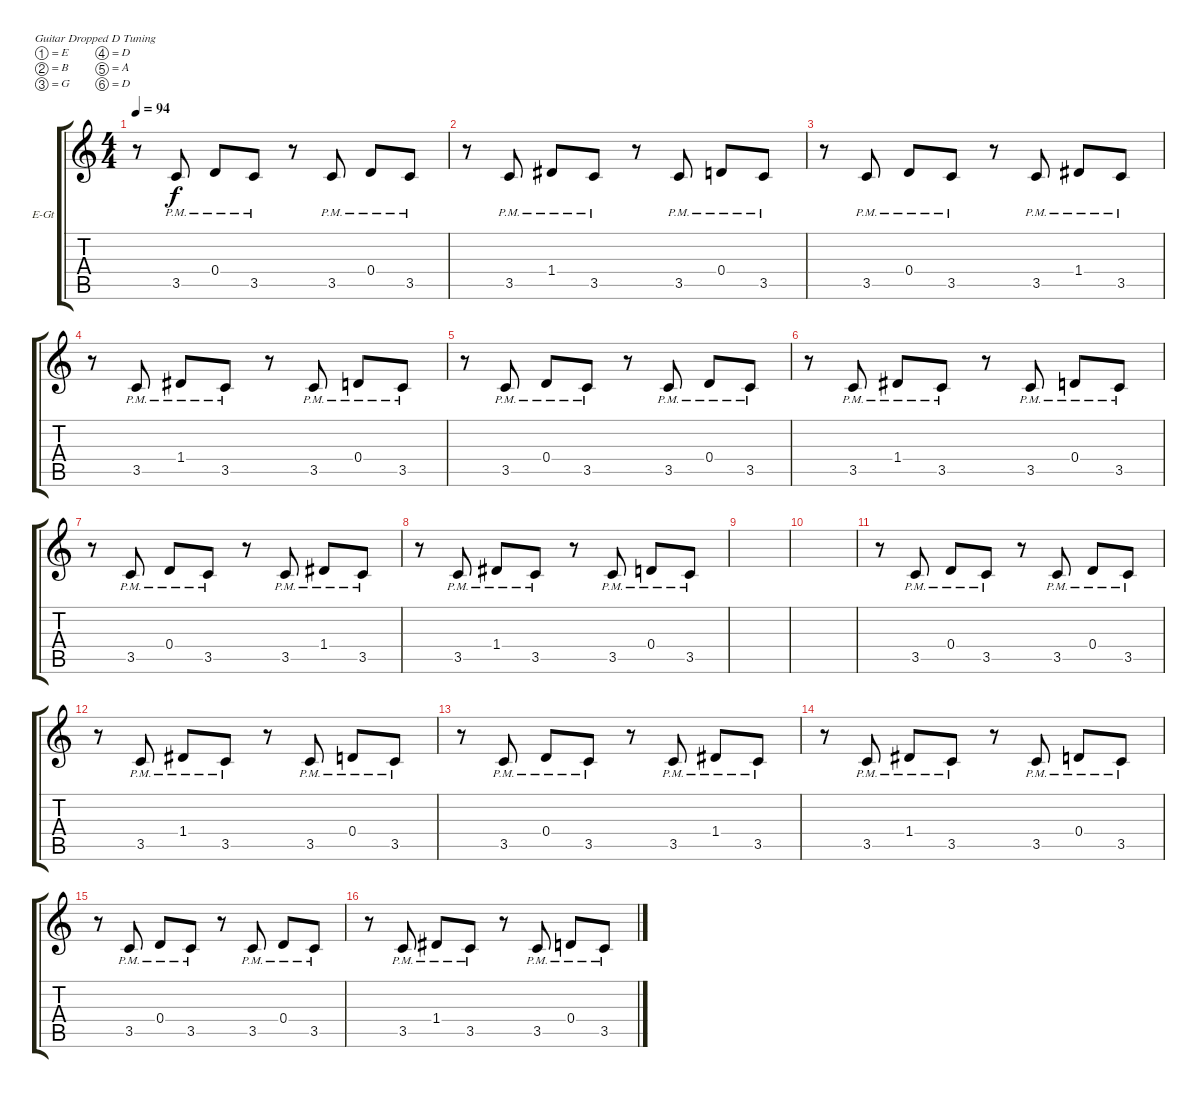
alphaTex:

\defaultSystemsLayout 4
\bracketExtendMode groupsimilarinstruments
\firstSystemTrackNameOrientation horizontal
\otherSystemsTrackNameOrientation horizontal
\track ("Electric Guitar" "E-Gt") {instrument electricguitarclean}
\staff {score tabs}
\tuning (E4 B3 G3 D3 A2 D2)
\ts (4 4)
\tempo 94
\clef g2
\scale
0.333333
\ks c
r.8{dy f} 3.5{pm}.8 0.4{pm}.8 3.5{pm}.8 r.8 3.5{pm}.8 0.4{pm}.8 3.5{pm}.8 |
\scale
0.333333 r.8 3.5{pm}.8 1.4{pm}.8 3.5{pm}.8 r.8 3.5{pm}.8 0.4{pm}.8 3.5{pm}.8 |
\scale
0.333333 r.8 3.5{pm}.8 0.4{pm}.8 3.5{pm}.8 r.8 3.5{pm}.8 1.4{pm}.8 3.5{pm}.8 |
\scale
0.333333 r.8 3.5{pm}.8 1.4{pm}.8 3.5{pm}.8 r.8 3.5{pm}.8 0.4{pm}.8 3.5{pm}.8 |
\scale
0.333333 r.8 3.5{pm}.8 0.4{pm}.8 3.5{pm}.8 r.8 3.5{pm}.8 0.4{pm}.8 3.5{pm}.8 |
\scale
0.333333 r.8 3.5{pm}.8 1.4{pm}.8 3.5{pm}.8 r.8 3.5{pm}.8 0.4{pm}.8 3.5{pm}.8 |
\scale
0.333333 r.8 3.5{pm}.8 0.4{pm}.8 3.5{pm}.8 r.8 3.5{pm}.8 1.4{pm}.8 3.5{pm}.8 |
\scale
0.333333 r.8 3.5{pm}.8 1.4{pm}.8 3.5{pm}.8 r.8 3.5{pm}.8 0.4{pm}.8 3.5{pm}.8 |
\scale
0.333333 |
\scale
0.333333 |
\scale
0.333333 r.8 3.5{pm}.8 0.4{pm}.8 3.5{pm}.8 r.8 3.5{pm}.8 0.4{pm}.8 3.5{pm}.8 |
\scale
0.333333 r.8 3.5{pm}.8 1.4{pm}.8 3.5{pm}.8 r.8 3.5{pm}.8 0.4{pm}.8 3.5{pm}.8 |
\scale
0.333333 r.8 3.5{pm}.8 0.4{pm}.8 3.5{pm}.8 r.8 3.5{pm}.8 1.4{pm}.8 3.5{pm}.8 |
\scale
0.333333 r.8 3.5{pm}.8 1.4{pm}.8 3.5{pm}.8 r.8 3.5{pm}.8 0.4{pm}.8 3.5{pm}.8 |
\scale
0.333333 r.8 3.5{pm}.8 0.4{pm}.8 3.5{pm}.8 r.8 3.5{pm}.8 0.4{pm}.8 3.5{pm}.8 |
\scale
0.333333 r.8 3.5{pm}.8 1.4{pm}.8 3.5{pm}.8 r.8 3.5{pm}.8 0.4{pm}.8 3.5{pm}.8
